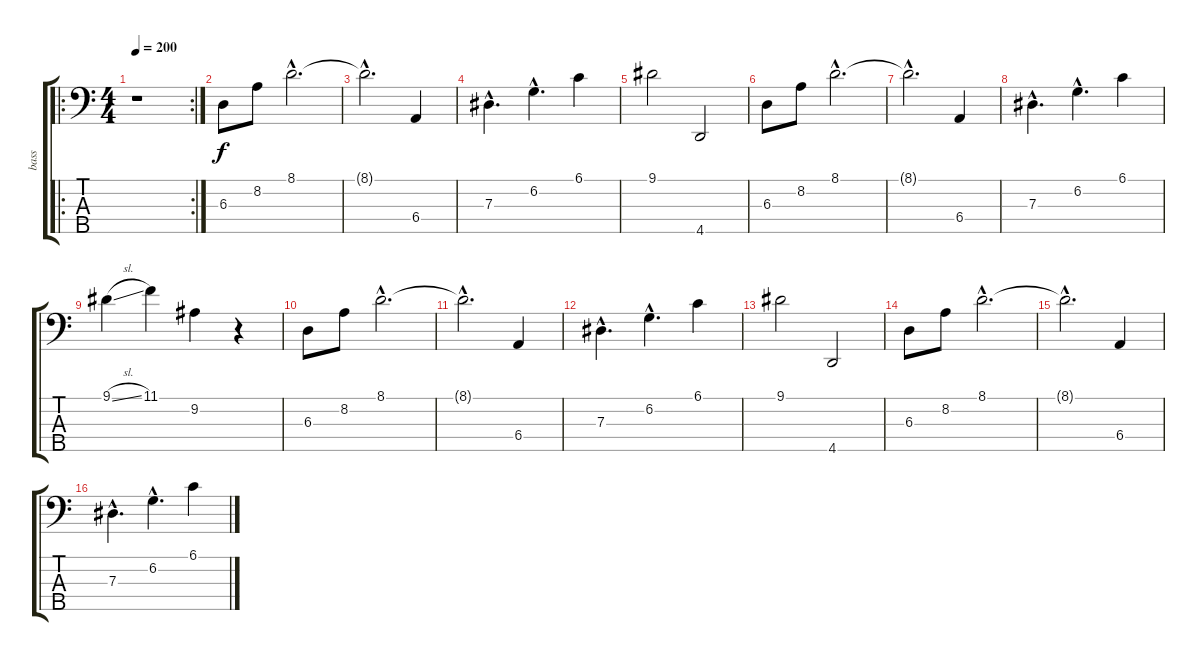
\track ("bass" "bass") {instrument electricbassfinger}
\staff {score tabs}
\tuning (Gb2 Db2 Ab1 Eb1 Bb0) {hide}
\ro
\rc 2
\ts (4 4)
\tempo 200
\clef f4
\ks c
r.1{dy f instrument electricbassfinger} |
6.3.8 8.2.8 8.1{hac}.2{d} |
8.1{hac t}.2{d} 6.4.4 |
7.3{hac}.4{d} 6.2{hac}.4{d} 6.1.4 |
9.1.2 4.5.2 |
6.3.8 8.2.8 8.1{hac}.2{d} |
8.1{hac t}.2{d} 6.4.4 |
7.3{hac}.4{d} 6.2{hac}.4{d} 6.1.4 |
9.1{sl}.4 11.1.4 9.2.4 r.4 |
6.3.8 8.2.8 8.1{hac}.2{d} |
8.1{hac t}.2{d} 6.4.4 |
7.3{hac}.4{d} 6.2{hac}.4{d} 6.1.4 |
9.1.2 4.5.2 |
6.3.8 8.2.8 8.1{hac}.2{d} |
8.1{hac t}.2{d} 6.4.4 |
7.3{hac}.4{d} 6.2{hac}.4{d} 6.1.4
